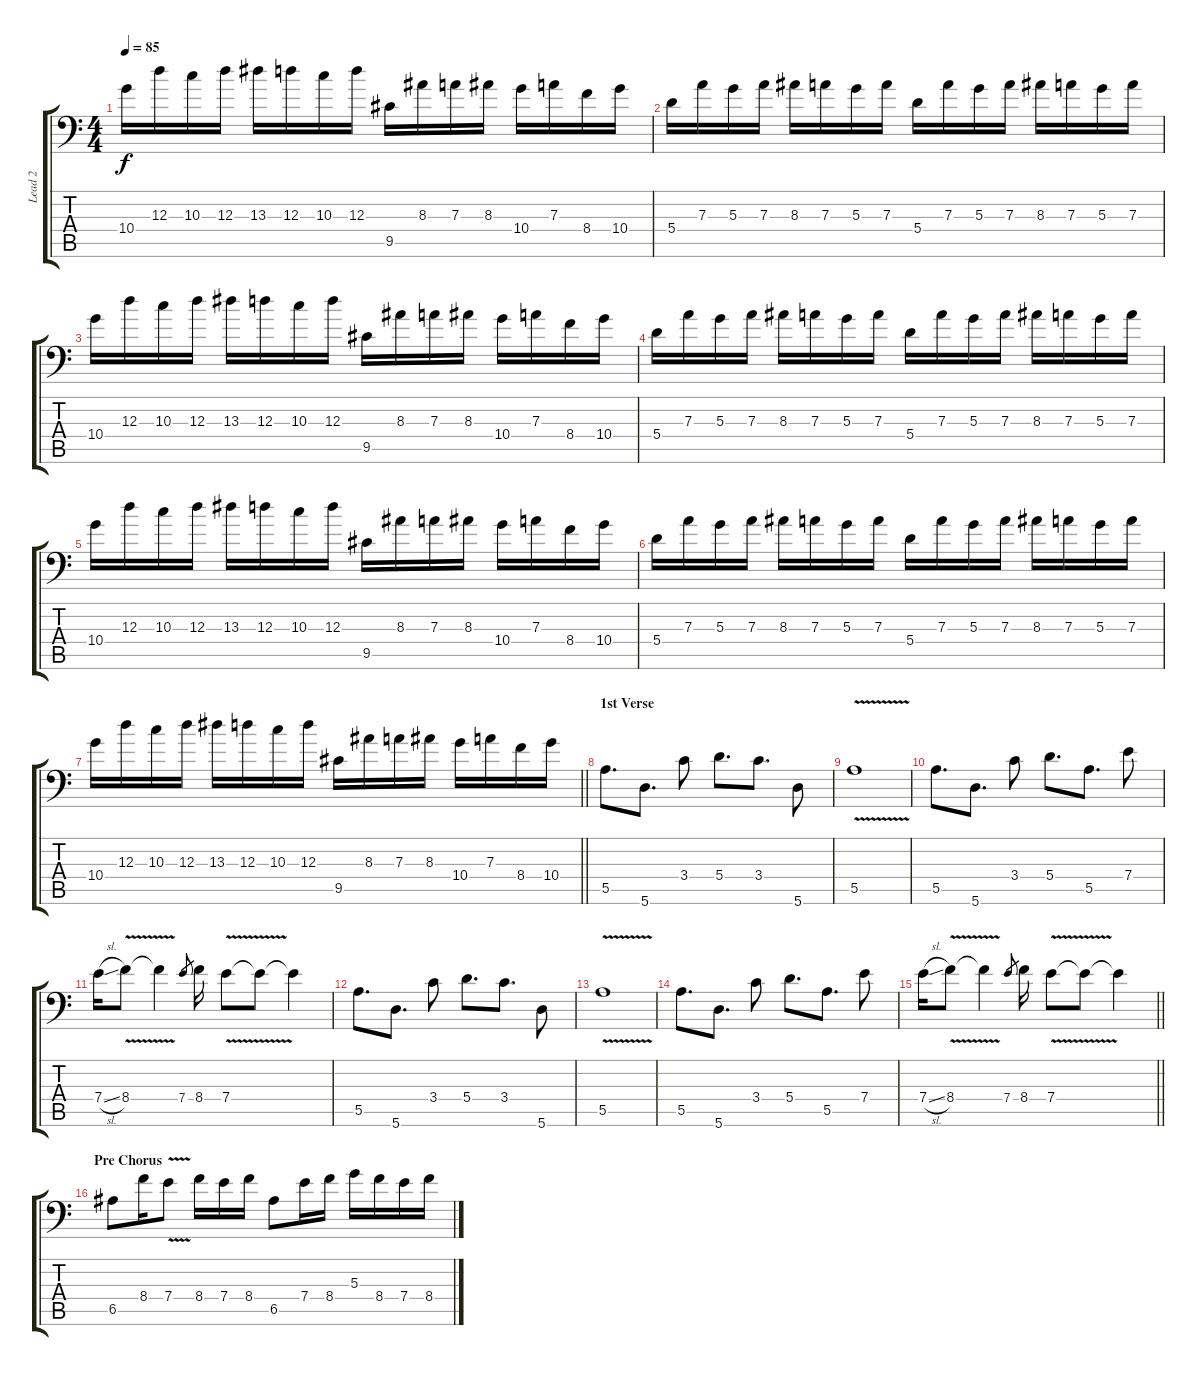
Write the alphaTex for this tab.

\track ("Lead 2" "Lead 2") {instrument overdrivenguitar}
\staff {score tabs}
\tuning (B3 Gb3 D3 A2 E2 A1) {hide}
\ts (4 4)
\tempo 85
\clef f4
\ks c
10.4.16{dy f} 12.3.16 10.3.16 12.3.16 13.3.16 12.3.16 10.3.16 12.3.16 9.5.16 8.3.16 7.3.16 8.3.16 10.4.16 7.3.16 8.4.16 10.4.16 |
5.4.16 7.3.16 5.3.16 7.3.16 8.3.16 7.3.16 5.3.16 7.3.16 5.4.16 7.3.16 5.3.16 7.3.16 8.3.16 7.3.16 5.3.16 7.3.16 |
10.4.16 12.3.16 10.3.16 12.3.16 13.3.16 12.3.16 10.3.16 12.3.16 9.5.16 8.3.16 7.3.16 8.3.16 10.4.16 7.3.16 8.4.16 10.4.16 |
5.4.16 7.3.16 5.3.16 7.3.16 8.3.16 7.3.16 5.3.16 7.3.16 5.4.16 7.3.16 5.3.16 7.3.16 8.3.16 7.3.16 5.3.16 7.3.16 |
10.4.16 12.3.16 10.3.16 12.3.16 13.3.16 12.3.16 10.3.16 12.3.16 9.5.16 8.3.16 7.3.16 8.3.16 10.4.16 7.3.16 8.4.16 10.4.16 |
5.4.16 7.3.16 5.3.16 7.3.16 8.3.16 7.3.16 5.3.16 7.3.16 5.4.16 7.3.16 5.3.16 7.3.16 8.3.16 7.3.16 5.3.16 7.3.16 |
\barLineRight lightlight
10.4.16 12.3.16 10.3.16 12.3.16 13.3.16 12.3.16 10.3.16 12.3.16 9.5.16 8.3.16 7.3.16 8.3.16 10.4.16 7.3.16 8.4.16 10.4.16 |
\section ("" "1st Verse")
5.5.8{d} 5.6.8{d} 3.4.8 5.4.8{d} 3.4.8{d} 5.6.8 |
5.5{v}.1 |
5.5.8{d} 5.6.8{d} 3.4.8 5.4.8{d} 5.5.8{d} 7.4.8 |
7.4{sl}.16 8.4{v}.8 8.4{t}.4 7.4.8{gr} 8.4.16 7.4{v}.8 7.4{t}.8 7.4{t}.4 |
5.5.8{d} 5.6.8{d} 3.4.8 5.4.8{d} 3.4.8{d} 5.6.8 |
5.5{v}.1 |
5.5.8{d} 5.6.8{d} 3.4.8 5.4.8{d} 5.5.8{d} 7.4.8 |
\barLineRight lightlight
7.4{sl}.16 8.4{v}.8 8.4{t}.4 7.4.8{gr} 8.4.16 7.4{v}.8 7.4{t}.8 7.4{t}.4 |
\section ("" "Pre Chorus")
6.5.8 8.4.16 7.4{v}.8 8.4.16 7.4.16 8.4.16 6.5.8 7.4.16 8.4.16 5.3.16 8.4.16 7.4.16 8.4.16
